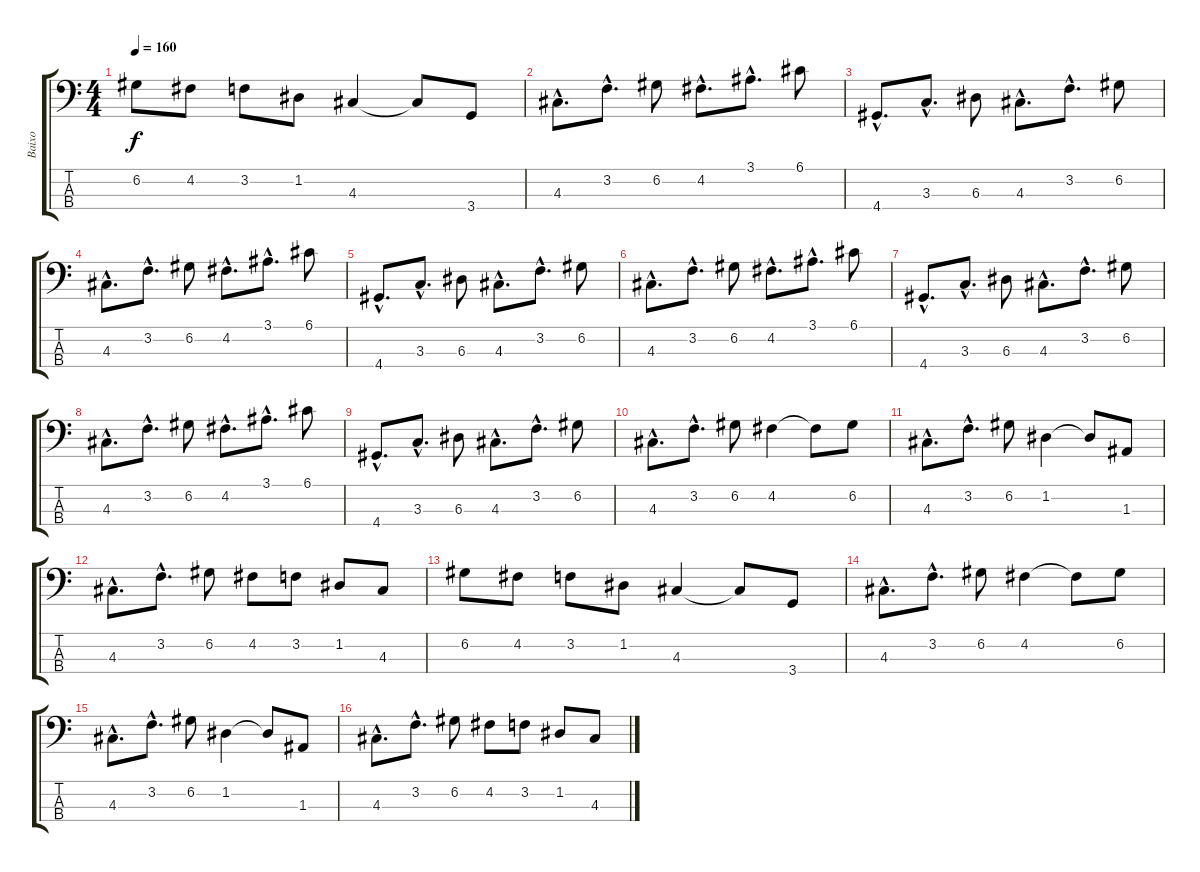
\track ("Baixo" "Baixo") {instrument electricbasspick}
\staff {score tabs}
\tuning (G2 D2 A1 E1) {hide}
\ts (4 4)
\tempo 160
\clef f4
\ks c
6.2.8{dy f} 4.2.8 3.2.8 1.2.8 4.3.4 4.3{t}.8 3.4.8 |
4.3{hac}.8{d} 3.2{hac}.8{d} 6.2.8 4.2{hac}.8{d} 3.1{hac}.8{d} 6.1.8 |
4.4{hac}.8{d} 3.3{hac}.8{d} 6.3.8 4.3{hac}.8{d} 3.2{hac}.8{d} 6.2.8 |
4.3{hac}.8{d} 3.2{hac}.8{d} 6.2.8 4.2{hac}.8{d} 3.1{hac}.8{d} 6.1.8 |
4.4{hac}.8{d} 3.3{hac}.8{d} 6.3.8 4.3{hac}.8{d} 3.2{hac}.8{d} 6.2.8 |
4.3{hac}.8{d} 3.2{hac}.8{d} 6.2.8 4.2{hac}.8{d} 3.1{hac}.8{d} 6.1.8 |
4.4{hac}.8{d} 3.3{hac}.8{d} 6.3.8 4.3{hac}.8{d} 3.2{hac}.8{d} 6.2.8 |
4.3{hac}.8{d} 3.2{hac}.8{d} 6.2.8 4.2{hac}.8{d} 3.1{hac}.8{d} 6.1.8 |
4.4{hac}.8{d} 3.3{hac}.8{d} 6.3.8 4.3{hac}.8{d} 3.2{hac}.8{d} 6.2.8 |
4.3{hac}.8{d} 3.2{hac}.8{d} 6.2.8 4.2.4 4.2{t}.8 6.2.8 |
4.3{hac}.8{d} 3.2{hac}.8{d} 6.2.8 1.2.4 1.2{t}.8 1.3.8 |
4.3{hac}.8{d} 3.2{hac}.8{d} 6.2.8 4.2.8 3.2.8 1.2.8 4.3.8 |
6.2.8 4.2.8 3.2.8 1.2.8 4.3.4 4.3{t}.8 3.4.8 |
4.3{hac}.8{d} 3.2{hac}.8{d} 6.2.8 4.2.4 4.2{t}.8 6.2.8 |
4.3{hac}.8{d} 3.2{hac}.8{d} 6.2.8 1.2.4 1.2{t}.8 1.3.8 |
4.3{hac}.8{d} 3.2{hac}.8{d} 6.2.8 4.2.8 3.2.8 1.2.8 4.3.8
